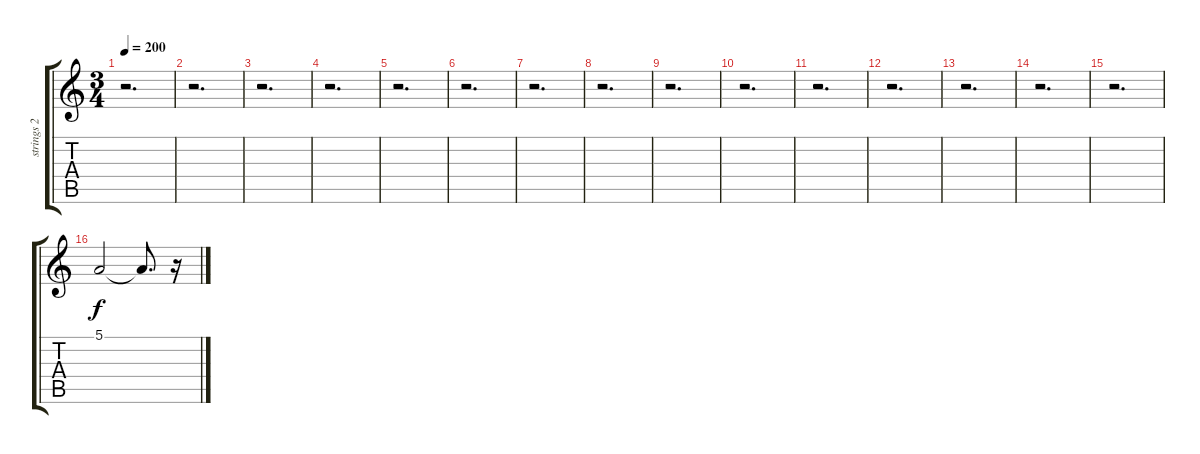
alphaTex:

\track ("strings 2" "strings 2") {instrument tremolostrings}
\staff {score tabs}
\tuning (E4 B3 G3 D3 A2 E2) {hide}
\ts (3 4)
\tempo 200
\clef g2
\ks c
r.2{d dy f} |
r.2{d} |
r.2{d} |
r.2{d} |
r.2{d} |
r.2{d} |
r.2{d} |
r.2{d} |
r.2{d} |
r.2{d} |
r.2{d} |
r.2{d} |
r.2{d} |
r.2{d} |
r.2{d} |
5.1.2 5.1{t}.8{d} r.16
